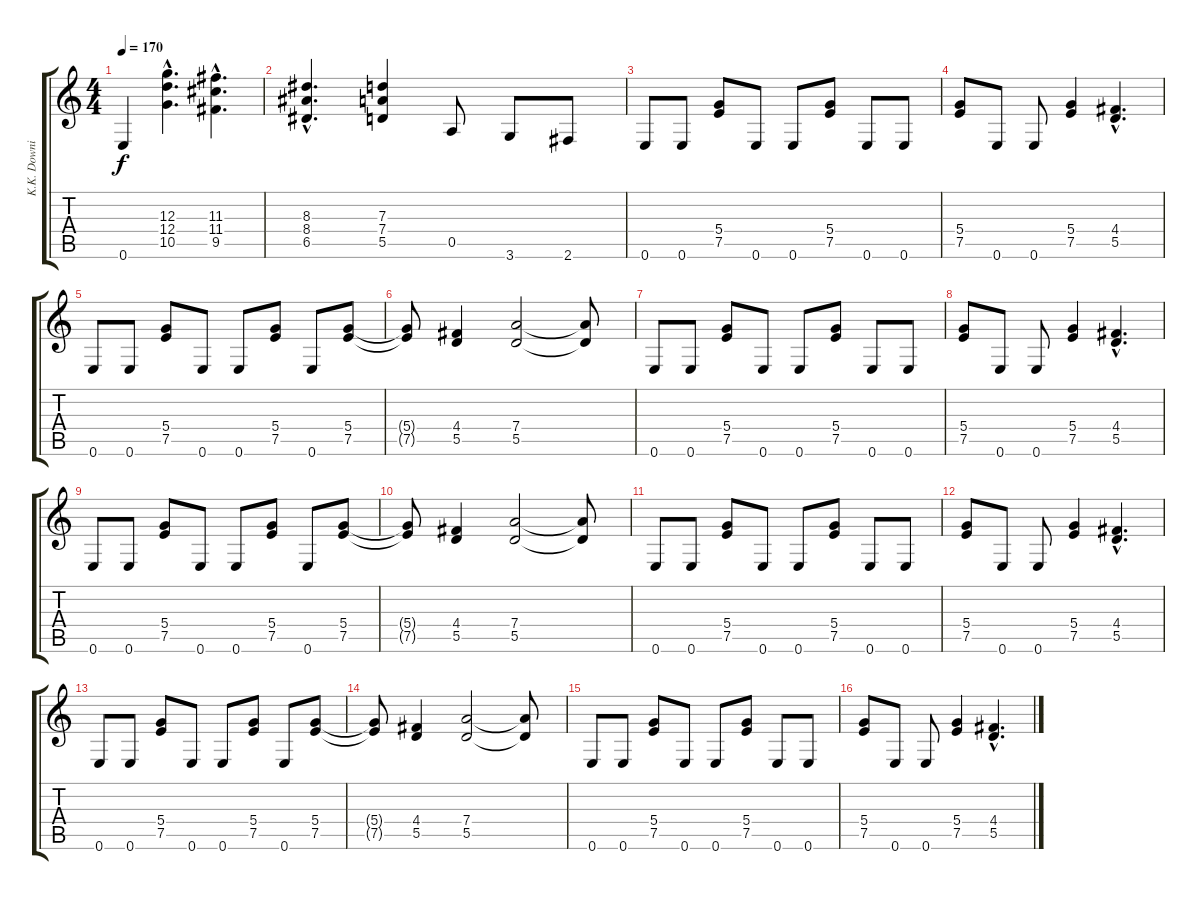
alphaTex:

\track ("K.K. Downing" "K.K. Downi") {instrument distortionguitar}
\staff {score tabs}
\tuning (E4 B3 G3 D3 A2 E2) {hide}
\ts (4 4)
\tempo 170
\clef g2
\ks c
0.6.4{dy f} (12.3{hac} 12.4{hac} 10.5{hac}).4{d} (11.3{hac} 11.4{hac} 9.5{hac}).4{d} |
(8.3{hac} 8.4{hac} 6.5{hac}).4{d} (7.3 7.4 5.5).4 0.5.8 3.6.8 2.6.8 |
0.6.8 0.6.8 (5.4 7.5).8 0.6.8 0.6.8 (5.4 7.5).8 0.6.8 0.6.8 |
(5.4 7.5).8 0.6.8 0.6.8 (5.4 7.5).4 (4.4{hac} 5.5{hac}).4{d} |
0.6.8 0.6.8 (5.4 7.5).8 0.6.8 0.6.8 (5.4 7.5).8 0.6.8 (5.4 7.5).8 |
(5.4{t} 7.5{t}).8 (4.4 5.5).4 (7.4 5.5).2 (7.4{t} 5.5{t}).8 |
0.6.8 0.6.8 (5.4 7.5).8 0.6.8 0.6.8 (5.4 7.5).8 0.6.8 0.6.8 |
(5.4 7.5).8 0.6.8 0.6.8 (5.4 7.5).4 (4.4{hac} 5.5{hac}).4{d} |
0.6.8 0.6.8 (5.4 7.5).8 0.6.8 0.6.8 (5.4 7.5).8 0.6.8 (5.4 7.5).8 |
(5.4{t} 7.5{t}).8 (4.4 5.5).4 (7.4 5.5).2 (7.4{t} 5.5{t}).8 |
0.6.8 0.6.8 (5.4 7.5).8 0.6.8 0.6.8 (5.4 7.5).8 0.6.8 0.6.8 |
(5.4 7.5).8 0.6.8 0.6.8 (5.4 7.5).4 (4.4{hac} 5.5{hac}).4{d} |
0.6.8 0.6.8 (5.4 7.5).8 0.6.8 0.6.8 (5.4 7.5).8 0.6.8 (5.4 7.5).8 |
(5.4{t} 7.5{t}).8 (4.4 5.5).4 (7.4 5.5).2 (7.4{t} 5.5{t}).8 |
0.6.8 0.6.8 (5.4 7.5).8 0.6.8 0.6.8 (5.4 7.5).8 0.6.8 0.6.8 |
(5.4 7.5).8 0.6.8 0.6.8 (5.4 7.5).4 (4.4{hac} 5.5{hac}).4{d}
